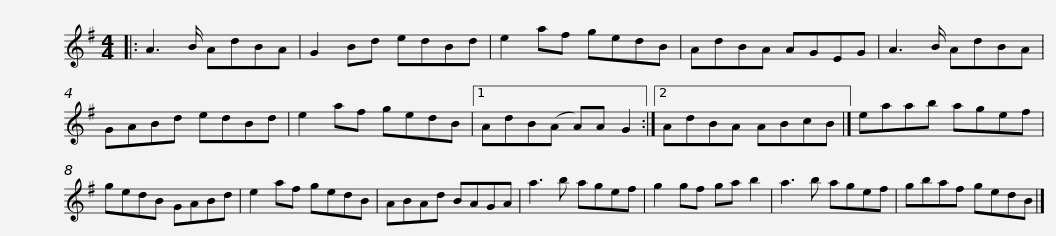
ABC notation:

X:1
L:1/8
M:4/4
I:linebreak $
K:G
V:1 treble
V:1
|: A3 B/ AdBA | G2 Bd edBd | e2 af gedB | AdBA AGEG | A3 B/ AdBA | %5
 GABd edBd |$ e2 af gedB |1 AdB(A A)A G2 :|2 AdBA ABcB |] eaab agef | %10
 gedB GABd |$ e2 af gedB | ABAd BAGA | a3 b agef | g2 gf ga b2 | %15
 a3 b agef | gbaf gedB |] %17
